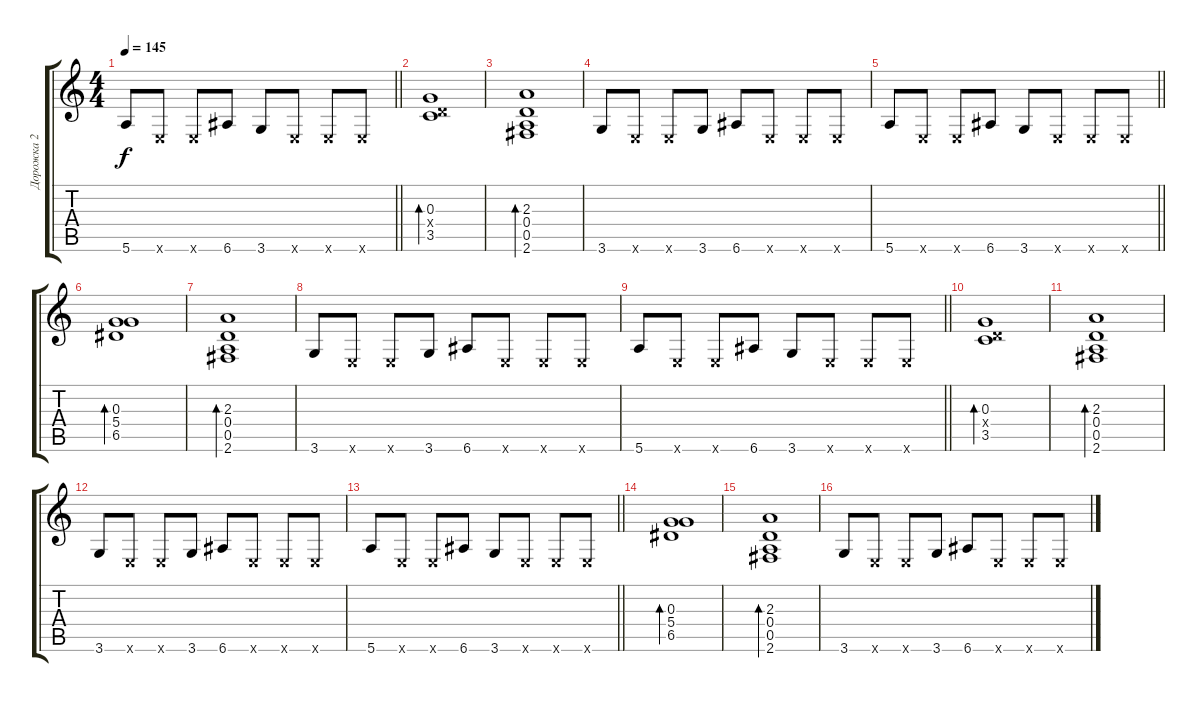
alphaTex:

\track ("Дорожка 2" "Дорожка 2") {instrument acousticguitarsteel}
\staff {score tabs}
\tuning (E4 B3 G3 D3 A2 E2) {hide}
\ts (4 4)
\tempo 145
\clef g2
\barLineRight lightlight
\ks c
5.6.8{dy f} 0.6{x}.8 0.6{x}.8 6.6.8 3.6.8 0.6{x}.8 0.6{x}.8 0.6{x}.8 |
(0.3 0.4{x} 3.5).1{bd 60} |
(2.3 0.4 0.5 2.6).1{bd 60} |
3.6.8 0.6{x}.8 0.6{x}.8 3.6.8 6.6.8 0.6{x}.8 0.6{x}.8 0.6{x}.8 |
\barLineRight lightlight
5.6.8 0.6{x}.8 0.6{x}.8 6.6.8 3.6.8 0.6{x}.8 0.6{x}.8 0.6{x}.8 |
(0.3 5.4 6.5).1{bd 60} |
(2.3 0.4 0.5 2.6).1{bd 60} |
3.6.8 0.6{x}.8 0.6{x}.8 3.6.8 6.6.8 0.6{x}.8 0.6{x}.8 0.6{x}.8 |
\barLineRight lightlight
5.6.8 0.6{x}.8 0.6{x}.8 6.6.8 3.6.8 0.6{x}.8 0.6{x}.8 0.6{x}.8 |
(0.3 0.4{x} 3.5).1{bd 60} |
(2.3 0.4 0.5 2.6).1{bd 60} |
3.6.8 0.6{x}.8 0.6{x}.8 3.6.8 6.6.8 0.6{x}.8 0.6{x}.8 0.6{x}.8 |
\barLineRight lightlight
5.6.8 0.6{x}.8 0.6{x}.8 6.6.8 3.6.8 0.6{x}.8 0.6{x}.8 0.6{x}.8 |
(0.3 5.4 6.5).1{bd 60} |
(2.3 0.4 0.5 2.6).1{bd 60} |
3.6.8 0.6{x}.8 0.6{x}.8 3.6.8 6.6.8 0.6{x}.8 0.6{x}.8 0.6{x}.8
